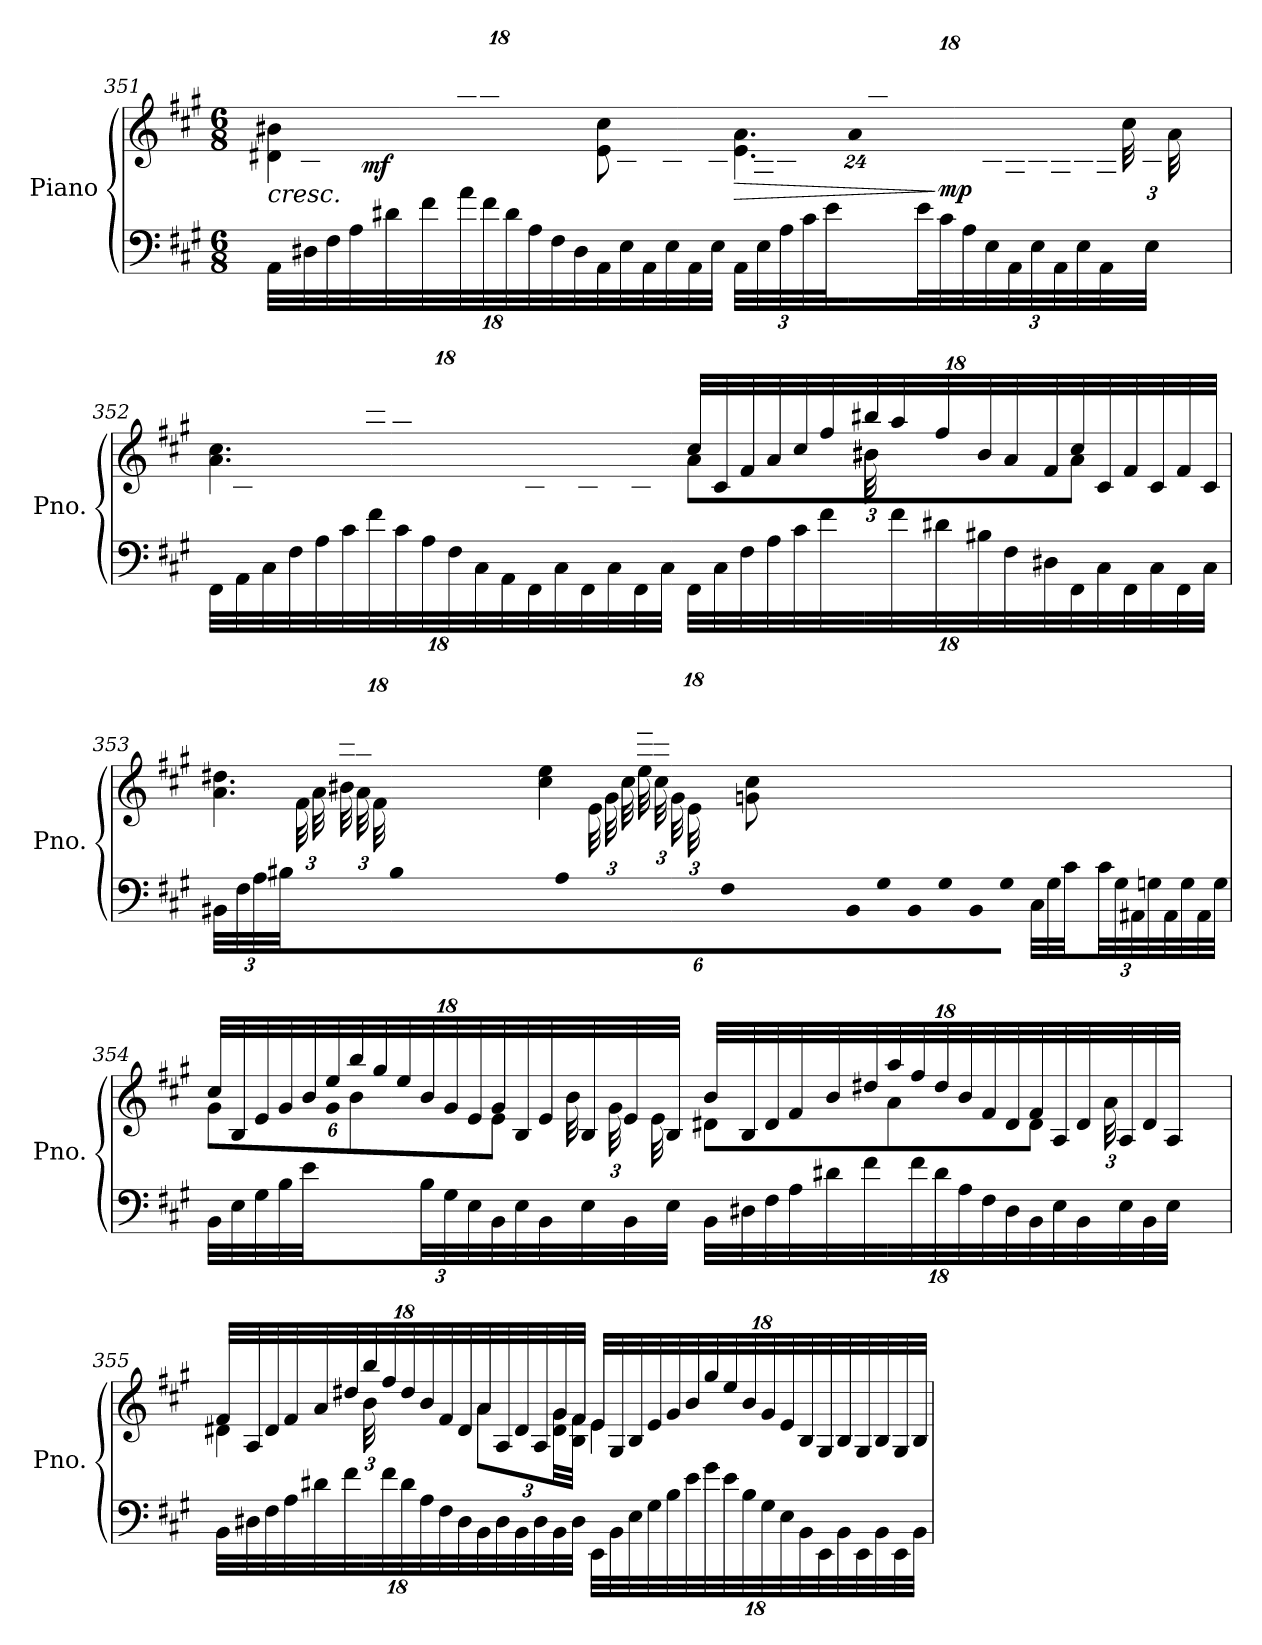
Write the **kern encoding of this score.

**kern	**kern	**dynam
*part1	*part1	*part1
*staff2	*staff1	*staff1/2
*I"Piano	*	*
*I'Pno.	*	*
!!LO:LB:g=z
*clefF4	*clefG2	*
*k[f#c#g#]	*k[f#c#g#]	*
*M6/8	*M6/8	*
*Xbrackettup	*Xbrackettup	*
=351	=351	=351
!	!	!LO:HP:b
*	*^	*
*	*	*^	*
48AA\LLL	48b#X/LLLyy	4d#X\ 4b#\	48%23ryy	<
48D#X\	48B#X/	.	.	.
48F#\	48d#/	.	.	.
48A\	48a/	.	.	.
!	!	!	!	!LO:DY:b
48d#X\	48b#/	.	.	mf
48f#\	48dd#X/	.	.	.
48a\	48bb#X/	.	.	.
48f#\	48aa/	.	.	.
48d#\	48dd#/	.	.	.
48A\	48b#/	.	.	.
48F#\	48a/	.	.	.
48D#\	48e/	.	.	.
48AA\	48cc#/	8e\ 8cc#\	.	.
48E\	48c#/	.	.	.
48AA\	48e/	.	.	.
48E\	48c#/	.	.	.
48AA\	48e/	.	.	.
48E\JJJ	48c#/JJJ	.	.	.
!	!	!	!	!LO:HP:b
48AA\LLL	48a/LLLyy	4.e\ 4.a\	.	>
48E\	48A/	.	.	.
48A\	48c#/	.	.	.
48c#\	48e/	.	.	.
48e\	48a/	.	.	.
16ryy	48cc#/	.	48a\	.
.	48aa/	.	48cc#\	.
.	48ee/	.	48a\	.
48e\	48cc#/	.	24%5ryy	.
!	!	!	!	!LO:DY:n=1:b
48c#\	48a/	.	.	] [ mp
48A\	48e/	.	.	.
48E\	48c#/	.	.	.
48AA\	48A/	.	.	.
48E\	48c#/	.	.	.
48AA\	48A/	.	.	.
48E\	48c#/	.	.	.
48AA\	48A/	.	.	.
48E\JJJ	48c#/JJJ	.	.	.
!!LO:PB:g=z	!!	!!
=352	=352	=352	=352	=352
48FF#\LLL	48cc#/LLLyy	4.a\ 4.cc#\	2ryy	.
48AA\	48c#/	.	.	.
48C#\	48f#/	.	.	.
48F#\	48a/	.	.	.
48A\	48cc#/	.	.	.
48c#\	48ff#/	.	.	.
48f#\	48ccc#/	.	.	.
48c#\	48aa/	.	.	.
48A\	48ff#/	.	.	.
48F#\	48cc#/	.	.	.
48C#\	48a/	.	.	.
48AA\	48f#/	.	.	.
48FF#\	48c#/	.	.	.
48C#\	48f#/	.	.	.
48FF#\	48c#/	.	.	.
48C#\	48f#/	.	.	.
48FF#\	48c#/	.	.	.
48C#\JJJ	48f#/JJJ	.	.	.
48FF#\LLL	48cc#/LLL	8a\L	.	.
48C#\	48c#/	.	.	.
48F#\	48f#/	.	.	.
48A\	48a/	.	.	.
48c#\	48cc#/	.	.	.
48f#\	48ff#/	.	.	.
48ryy	48bb#X/	8b#X\	48b#X\	.
48f#\	48aa/	.	48%11ryy	.
48d#X\	48ff#/	.	.	.
48B#X\	48b#/	.	.	.
48F#\	48a/	.	.	.
48D#X\	48f#/	.	.	.
48FF#\	48cc#/	8a\J	.	.
48C#\	48c#/	.	.	.
48FF#\	48f#/	.	.	.
48C#\	48c#/	.	.	.
48FF#\	48f#/	.	.	.
48C#\JJJ	48c#/JJJ	.	.	.
!!LO:LB:g=z	!!	!!
=353	=353	=353	=353	=353
48BB#X\LLL	48dd#X/LLLyy	4.a\ 4.dd#\	12ryy	.
48F#\	48d#X/ 48a/ 48dd#/	.	.	.
48A\	48f#/	.	.	.
48B#X\	48a/	.	.	.
48%5ryy	48dd#/	.	48f#\	.
.	48ff#/	.	48a\	.
.	48ddd#X/	.	48b#X\	.
.	48aa/	.	48a\	.
.	48ff#/	.	48f#\	.
48B#\	48dd#/	.	4ryy	.
48A\	48a/	.	.	.
48F#\	48f#/	.	.	.
48BB#\	48a/ 48dd#/	.	.	.
48G#\	48f#/	.	.	.
48BB#\	48a/ 48dd#/	.	.	.
48G#\	48f#/	.	.	.
48BB#\	48a/ 48dd#/	.	.	.
48G#\JJJ	48f#/JJJ	.	.	.
48C#\LLL	48ee/LLLyy	4cc#\ 4ee\	.	.
48G#\	48e/	.	.	.
48c#\	48g#/	.	.	.
48%7ryy	48cc#/	.	48e\	.
.	48ee/	.	48g#\	.
.	48gg#/	.	48cc#\	.
.	48eee/	.	48ee\	.
.	48ccc#/	.	48cc#\	.
.	48gg#/	.	48g#\	.
.	48ee/	.	48e\	.
48c#\	48cc#/	.	6ryy	.
48G#\	48g#/	.	.	.
48AA#X\	48cc#/	8gn\ 8cc#\	.	.
48Gn\	48e/	.	.	.
48AA#\	48g/	.	.	.
48G\	48e/	.	.	.
48AA#\	48g/	.	.	.
48G\JJJ	48e/JJJ	.	.	.
!!LO:LB:g=z	!!	!!
=354	=354	=354	=354	=354
48BB\LLL	48cc#/LLL	8g#\L	48%5ryy	.
48E\	48B/	.	.	.
48G#\	48e/	.	.	.
48B\	48g#/	.	.	.
48e\	48b/	.	.	.
12ryy	48ee/	.	48g#\	.
.	48bb/	8b\	48b\	.
.	48gg#/	.	48g#\	.
.	48ee/	.	48e\	.
48B\	48b/	.	16ryy	.
48G#\	48g#/	.	.	.
48E\	48e/	.	.	.
*	*	*v	*v	*
48BB\	48g#/	8e\J	.
48E\	48B/	.	.
48BB\	48e/	.	.
48E\	48B/	.	.
48BB\	48e/	.	.
48E\JJJ	48B/JJJ	.	.
48BB\LLL	48b/LLL	8d#X\L	.
48D#X\	48B/	.	.
48F#\	48d#/	.	.
48A\	48f#/	.	.
48d#X\	48b/	.	.
48f#\	48dd#X/	.	.
*	*	*^	*
48ryy	48aa/	8a\	48a\	.
48f#\	48ff#/	.	48%11ryy	.
48d#\	48dd#/	.	.	.
48A\	48b/	.	.	.
48F#\	48f#/	.	.	.
48D#\	48d#/	.	.	.
48BB\	48f#/	8d#\J	.	.
48E\	48A/	.	.	.
48BB\	48d#/	.	.	.
48E\	48A/	.	.	.
48BB\	48d#/	.	.	.
48E\JJJ	48A/JJJ	.	.	.
!!LO:LB:g=z	!!	!!
=355	=355	=355	=355	=355
48BB\LLL	48f#/LLL	4d#X\	8ryy	.
48D#X\	48A/	.	.	.
48F#\	48d#/	.	.	.
48A\	48f#/	.	.	.
48d#X\	48a/	.	.	.
48f#\	48dd#X/	.	.	.
48ryy	48bb/	.	48b\	.
48f#\	48ff#/	.	48%29ryy	.
48d#\	48dd#/	.	.	.
48A\	48b/	.	.	.
48F#\	48f#/	.	.	.
48D#\	48d#/	.	.	.
48BB\	48a/	12a\L	.	.
48D#\	48A/	.	.	.
48BB\	48d#/	.	.	.
48D#\	48A/	.	.	.
48BB\	48g#/	48d#\ 48g#\LL	.	.
48D#\JJJ	48f#/JJJ	48B\ 48f#\JJJ	.	.
48EE\LLL	48e/LLL	4e\	.	.
48BB\	48G#/	.	.	.
48E\	48B/	.	.	.
48G#\	48e/	.	.	.
48B\	48g#/	.	.	.
48e\	48b/	.	.	.
48g#\	48gg#/	.	.	.
48e\	48ee/	.	.	.
48B\	48b/	.	.	.
48G#\	48g#/	.	.	.
48E\	48e/	.	.	.
48BB\	48B/	.	.	.
48EE\	48G#/	8ryy	.	.
48BB\	48B/	.	.	.
48EE\	48G#/	.	.	.
48BB\	48B/	.	.	.
48EE\	48G#/	.	.	.
48BB\JJJ	48B/JJJ	.	.	.
*	*v	*v	*v	*
=	=	=
*-	*-	*-
